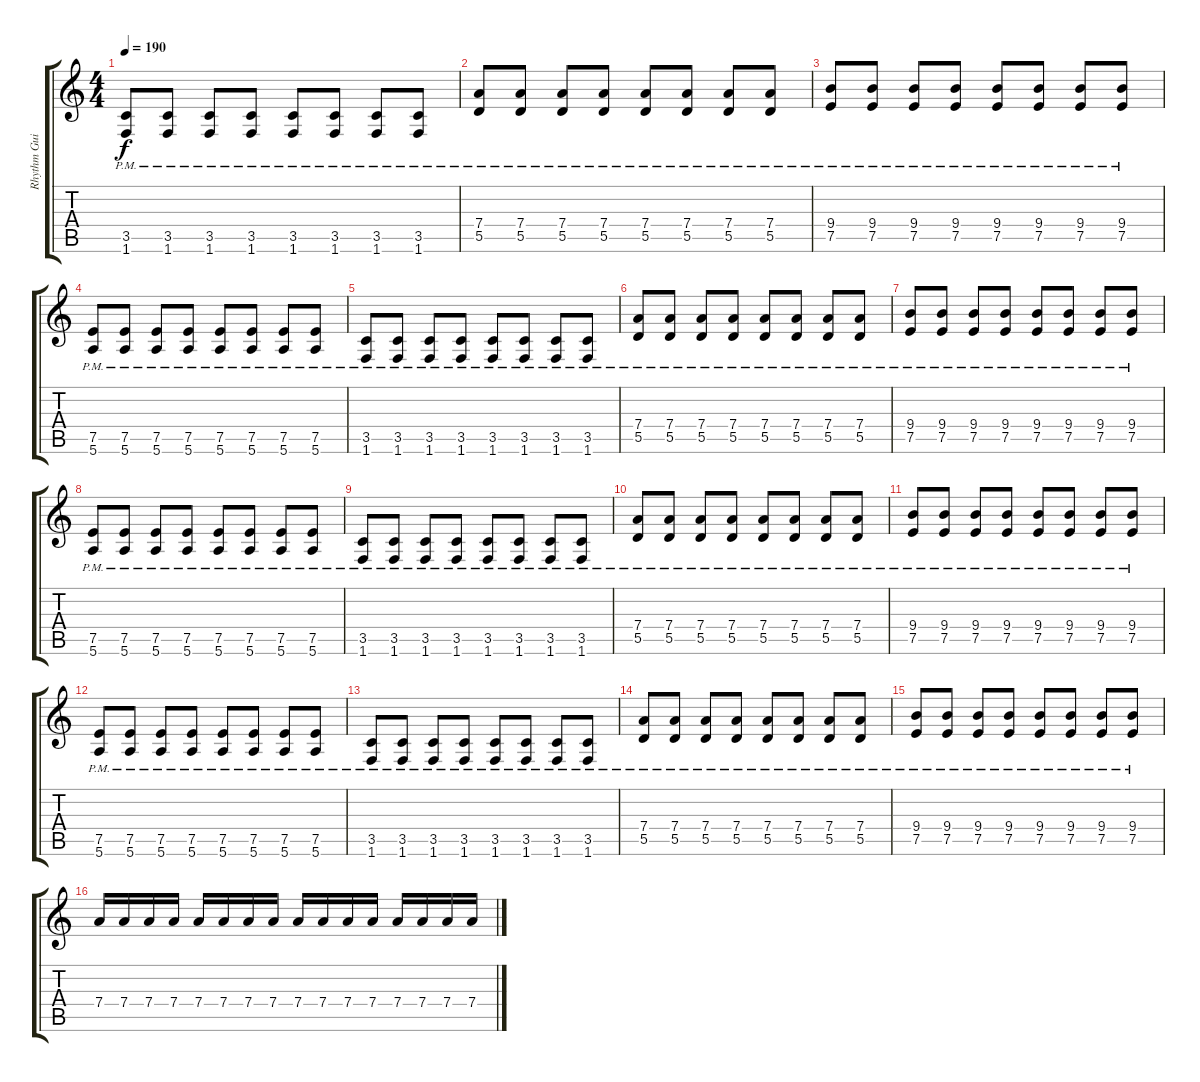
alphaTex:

\track ("Rhythm Guitar" "Rhythm Gui") {instrument distortionguitar}
\staff {score tabs}
\tuning (E4 B3 G3 D3 A2 E2) {hide}
\ts (4 4)
\tempo 190
\clef g2
\ks c
(3.5{pm} 1.6{pm}).8{dy f} (3.5{pm} 1.6{pm}).8 (3.5{pm} 1.6{pm}).8 (3.5{pm} 1.6{pm}).8 (3.5{pm} 1.6{pm}).8 (3.5{pm} 1.6{pm}).8 (3.5{pm} 1.6{pm}).8 (3.5{pm} 1.6{pm}).8 |
(7.4{pm} 5.5{pm}).8 (7.4{pm} 5.5{pm}).8 (7.4{pm} 5.5{pm}).8 (7.4{pm} 5.5{pm}).8 (7.4{pm} 5.5{pm}).8 (7.4{pm} 5.5{pm}).8 (7.4{pm} 5.5{pm}).8 (7.4{pm} 5.5{pm}).8 |
(9.4{pm} 7.5{pm}).8 (9.4{pm} 7.5{pm}).8 (9.4{pm} 7.5{pm}).8 (9.4{pm} 7.5{pm}).8 (9.4{pm} 7.5{pm}).8 (9.4{pm} 7.5{pm}).8 (9.4{pm} 7.5{pm}).8 (9.4{pm} 7.5{pm}).8 |
(7.5{pm} 5.6{pm}).8 (7.5{pm} 5.6{pm}).8 (7.5{pm} 5.6{pm}).8 (7.5{pm} 5.6{pm}).8 (7.5{pm} 5.6{pm}).8 (7.5{pm} 5.6{pm}).8 (7.5{pm} 5.6{pm}).8 (7.5{pm} 5.6{pm}).8 |
(3.5{pm} 1.6{pm}).8 (3.5{pm} 1.6{pm}).8 (3.5{pm} 1.6{pm}).8 (3.5{pm} 1.6{pm}).8 (3.5{pm} 1.6{pm}).8 (3.5{pm} 1.6{pm}).8 (3.5{pm} 1.6{pm}).8 (3.5{pm} 1.6{pm}).8 |
(7.4{pm} 5.5{pm}).8 (7.4{pm} 5.5{pm}).8 (7.4{pm} 5.5{pm}).8 (7.4{pm} 5.5{pm}).8 (7.4{pm} 5.5{pm}).8 (7.4{pm} 5.5{pm}).8 (7.4{pm} 5.5{pm}).8 (7.4{pm} 5.5{pm}).8 |
(9.4{pm} 7.5{pm}).8 (9.4{pm} 7.5{pm}).8 (9.4{pm} 7.5{pm}).8 (9.4{pm} 7.5{pm}).8 (9.4{pm} 7.5{pm}).8 (9.4{pm} 7.5{pm}).8 (9.4{pm} 7.5{pm}).8 (9.4{pm} 7.5{pm}).8 |
(7.5{pm} 5.6{pm}).8 (7.5{pm} 5.6{pm}).8 (7.5{pm} 5.6{pm}).8 (7.5{pm} 5.6{pm}).8 (7.5{pm} 5.6{pm}).8 (7.5{pm} 5.6{pm}).8 (7.5{pm} 5.6{pm}).8 (7.5{pm} 5.6{pm}).8 |
(3.5{pm} 1.6{pm}).8 (3.5{pm} 1.6{pm}).8 (3.5{pm} 1.6{pm}).8 (3.5{pm} 1.6{pm}).8 (3.5{pm} 1.6{pm}).8 (3.5{pm} 1.6{pm}).8 (3.5{pm} 1.6{pm}).8 (3.5{pm} 1.6{pm}).8 |
(7.4{pm} 5.5{pm}).8 (7.4{pm} 5.5{pm}).8 (7.4{pm} 5.5{pm}).8 (7.4{pm} 5.5{pm}).8 (7.4{pm} 5.5{pm}).8 (7.4{pm} 5.5{pm}).8 (7.4{pm} 5.5{pm}).8 (7.4{pm} 5.5{pm}).8 |
(9.4{pm} 7.5{pm}).8 (9.4{pm} 7.5{pm}).8 (9.4{pm} 7.5{pm}).8 (9.4{pm} 7.5{pm}).8 (9.4{pm} 7.5{pm}).8 (9.4{pm} 7.5{pm}).8 (9.4{pm} 7.5{pm}).8 (9.4{pm} 7.5{pm}).8 |
(7.5{pm} 5.6{pm}).8 (7.5{pm} 5.6{pm}).8 (7.5{pm} 5.6{pm}).8 (7.5{pm} 5.6{pm}).8 (7.5{pm} 5.6{pm}).8 (7.5{pm} 5.6{pm}).8 (7.5{pm} 5.6{pm}).8 (7.5{pm} 5.6{pm}).8 |
(3.5{pm} 1.6{pm}).8 (3.5{pm} 1.6{pm}).8 (3.5{pm} 1.6{pm}).8 (3.5{pm} 1.6{pm}).8 (3.5{pm} 1.6{pm}).8 (3.5{pm} 1.6{pm}).8 (3.5{pm} 1.6{pm}).8 (3.5{pm} 1.6{pm}).8 |
(7.4{pm} 5.5{pm}).8 (7.4{pm} 5.5{pm}).8 (7.4{pm} 5.5{pm}).8 (7.4{pm} 5.5{pm}).8 (7.4{pm} 5.5{pm}).8 (7.4{pm} 5.5{pm}).8 (7.4{pm} 5.5{pm}).8 (7.4{pm} 5.5{pm}).8 |
(9.4{pm} 7.5{pm}).8 (9.4{pm} 7.5{pm}).8 (9.4{pm} 7.5{pm}).8 (9.4{pm} 7.5{pm}).8 (9.4{pm} 7.5{pm}).8 (9.4{pm} 7.5{pm}).8 (9.4{pm} 7.5{pm}).8 (9.4{pm} 7.5{pm}).8 |
7.4.16 7.4.16 7.4.16 7.4.16 7.4.16 7.4.16 7.4.16 7.4.16 7.4.16 7.4.16 7.4.16 7.4.16 7.4.16 7.4.16 7.4.16 7.4.16
